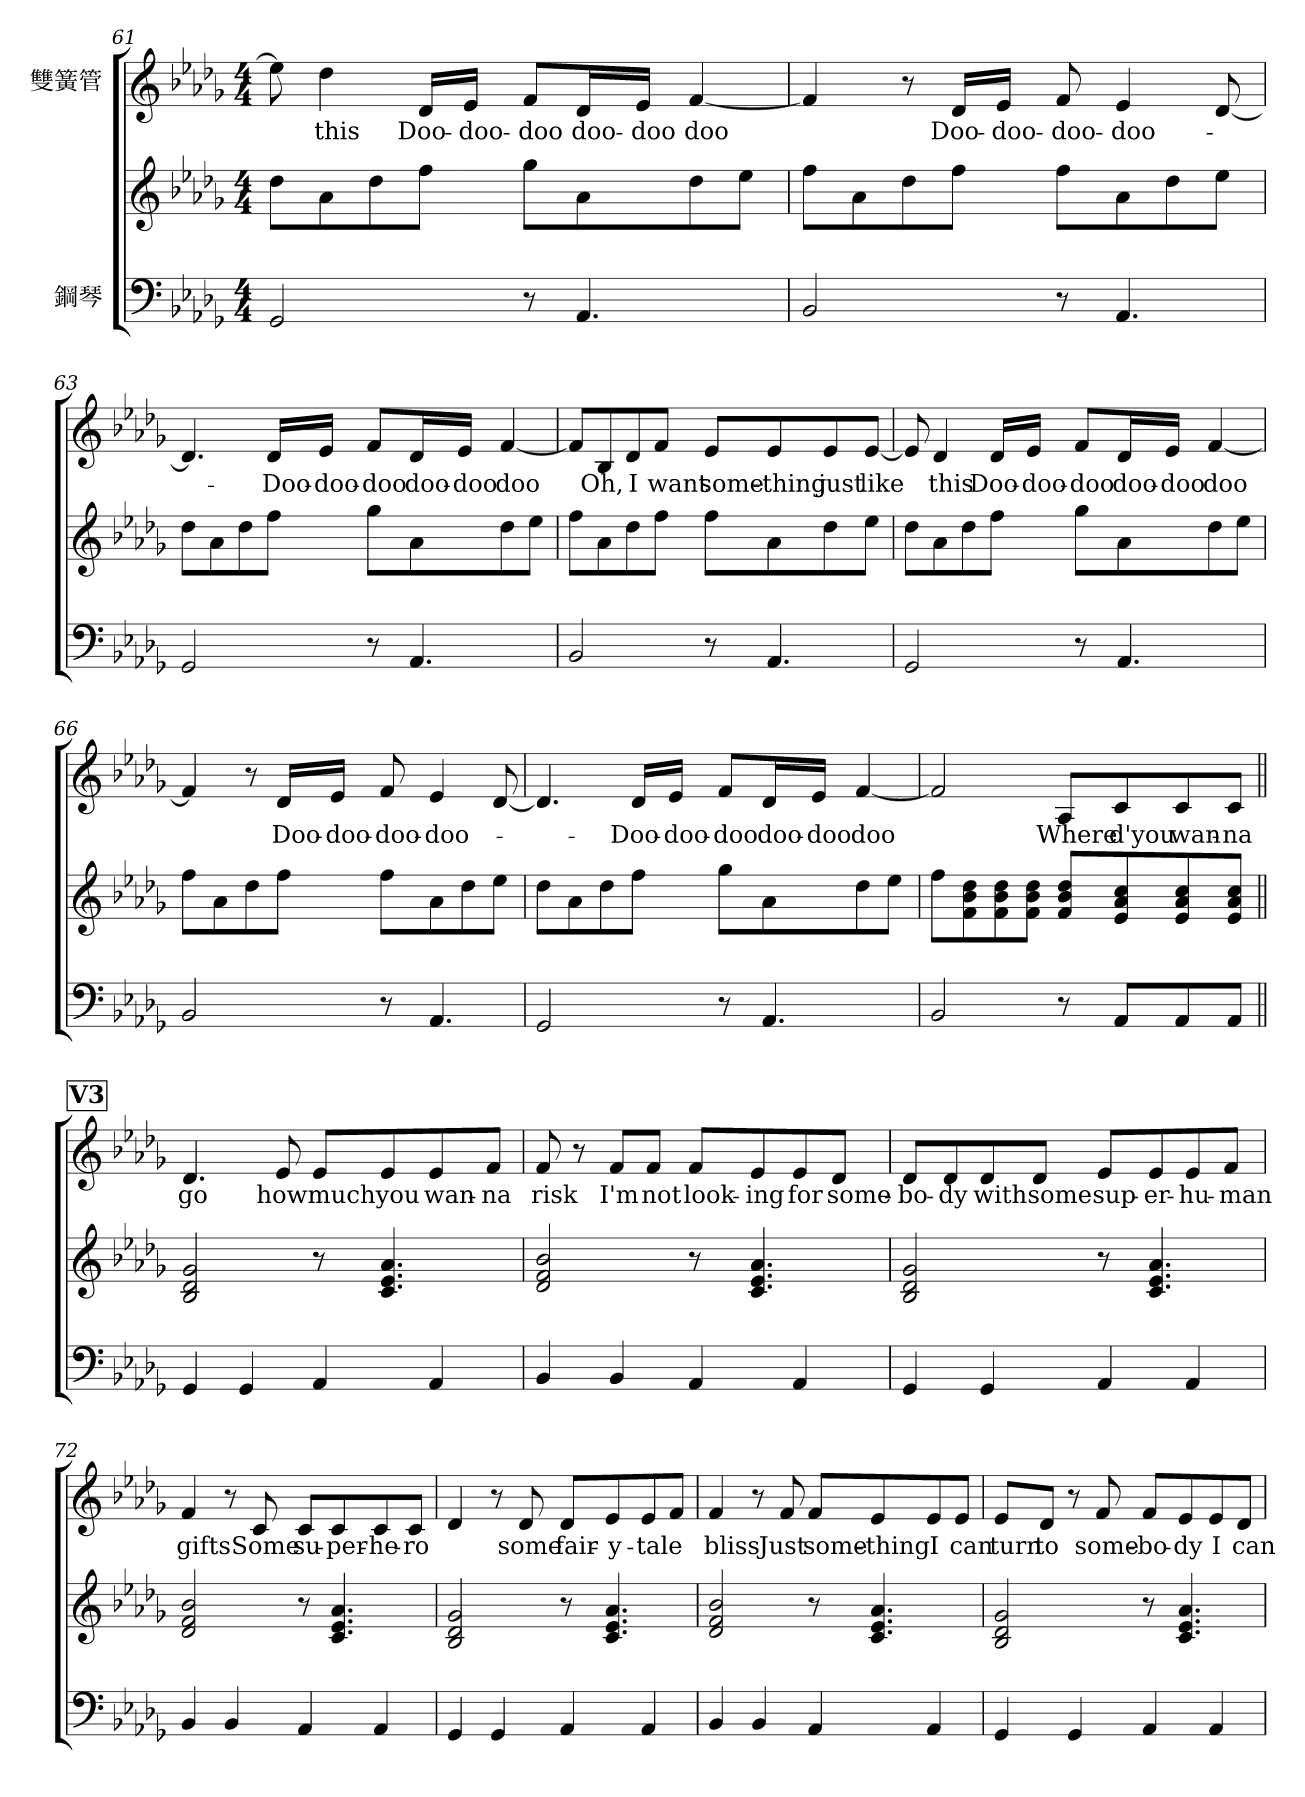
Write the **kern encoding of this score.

**kern	**kern	**kern	**text
*part2	*part2	*part1	*part1
*staff3	*staff2	*staff1	*staff1
*I"鋼琴	*	*I"雙簧管	*
!!LO:PB:g=z
*clefF4	*clefG2	*clefG2	*
*k[b-e-a-d-g-]	*k[b-e-a-d-g-]	*k[b-e-a-d-g-]	*
*M4/4	*M4/4	*M4/4	*
=61	=61	=61	=61
2GG-/	8dd-\L	8ee-\]	.
.	8a-\	4dd-\	this
.	8dd-\	.	.
.	8ff\J	16d-/LL	Doo-
.	.	16e-/JJ	-doo-
8r	8gg-\L	8f/L	-doo
4.AA-/	8a-\	16d-/L	doo-
.	.	16e-/JJ	-doo
.	8dd-\	[4f/	doo
.	8ee-\J	.	.
=62	=62	=62	=62
2BB-/	8ff\L	4f/]	.
.	8a-\	.	.
.	8dd-\	8r	.
.	8ff\J	16d-/LL	Doo-
.	.	16e-/JJ	-doo-
8r	8ff\L	8f/	-doo-
4.AA-/	8a-\	4e-/	-doo-
.	8dd-\	.	.
.	8ee-\J	[8d-/	.
!!LO:LB:g=z
=63	=63	=63	=63
2GG-/	8dd-\L	4.d-/]	.
.	8a-\	.	.
.	8dd-\	.	.
.	8ff\J	16d-/LL	Doo-
.	.	16e-/JJ	-doo-
8r	8gg-\L	8f/L	-doo
4.AA-/	8a-\	16d-/L	doo-
.	.	16e-/JJ	-doo
.	8dd-\	[4f/	doo
.	8ee-\J	.	.
=64	=64	=64	=64
2BB-/	8ff\L	8f/L]	.
.	8a-\	8B-/	Oh,
.	8dd-\	8d-/	I
.	8ff\J	8f/J	want
8r	8ff\L	8e-/L	some-
4.AA-/	8a-\	8e-/	-thing
.	8dd-\	8e-/	just
.	8ee-\J	[8e-/J	like
!!LO:LB:g=z
=65	=65	=65	=65
2GG-/	8dd-\L	8e-/]	.
.	8a-\	4d-/	this
.	8dd-\	.	.
.	8ff\J	16d-/LL	Doo-
.	.	16e-/JJ	-doo-
8r	8gg-\L	8f/L	-doo
4.AA-/	8a-\	16d-/L	doo-
.	.	16e-/JJ	-doo
.	8dd-\	[4f/	doo
.	8ee-\J	.	.
=66	=66	=66	=66
2BB-/	8ff\L	4f/]	.
.	8a-\	.	.
.	8dd-\	8r	.
.	8ff\J	16d-/LL	Doo-
.	.	16e-/JJ	-doo-
8r	8ff\L	8f/	-doo-
4.AA-/	8a-\	4e-/	-doo-
.	8dd-\	.	.
.	8ee-\J	[8d-/	.
!!LO:LB:g=z
=67	=67	=67	=67
2GG-/	8dd-\L	4.d-/]	.
.	8a-\	.	.
.	8dd-\	.	.
.	8ff\J	16d-/LL	Doo-
.	.	16e-/JJ	-doo-
8r	8gg-\L	8f/L	-doo
4.AA-/	8a-\	16d-/L	doo-
.	.	16e-/JJ	-doo
.	8dd-\	[4f/	doo
.	8ee-\J	.	.
=68	=68	=68	=68
2BB-/	8ff\L	2f/]	.
.	8f\ 8b-\ 8dd-\	.	.
.	8f\ 8b-\ 8dd-\	.	.
.	8f\ 8b-\ 8dd-\J	.	.
8r	8f/ 8b-/ 8dd-/L	8A-/L	Where
8AA-/L	8e-/ 8a-/ 8cc/	8c/	d'you
8AA-/	8e-/ 8a-/ 8cc/	8c/	wan-
8AA-/J	8e-/ 8a-/ 8cc/J	8c/J	-na
!!LO:REH:place=s1:a:B:fs=14:t=V3
=69||	=69||	=69||	=69||
4GG-/	2B-/ 2d-/ 2g-/	4.d-/	go
4GG-/	.	.	.
.	.	8e-/	how
4AA-/	8r	8e-/L	much
.	4.c/ 4.e-/ 4.a-/	8e-/	you
4AA-/	.	8e-/	wan-
.	.	8f/J	-na
!!LO:PB:g=z
=70	=70	=70	=70
4BB-/	2d-/ 2f/ 2b-/	8f/	risk
.	.	8r	.
4BB-/	.	8f/L	I'm
.	.	8f/J	not
4AA-/	8r	8f/L	look-
.	4.c/ 4.e-/ 4.a-/	8e-/	-ing
4AA-/	.	8e-/	for
.	.	8d-/J	some-
=71	=71	=71	=71
4GG-/	2B-/ 2d-/ 2g-/	8d-/L	-bo-
.	.	8d-/	-dy
4GG-/	.	8d-/	with
.	.	8d-/J	some
4AA-/	8r	8e-/L	sup-
.	4.c/ 4.e-/ 4.a-/	8e-/	-er-
4AA-/	.	8e-/	-hu-
.	.	8f/J	-man
!!LO:LB:g=z
=72	=72	=72	=72
4BB-/	2d-/ 2f/ 2b-/	4f/	gifts
4BB-/	.	8r	.
.	.	8c/	Some
4AA-/	8r	8c/L	su-
.	4.c/ 4.e-/ 4.a-/	8c/	-per-
4AA-/	.	8c/	-he-
.	.	8c/J	-ro
=73	=73	=73	=73
4GG-/	2B-/ 2d-/ 2g-/	4d-/	.
4GG-/	.	8r	.
.	.	8d-/	some
4AA-/	8r	8d-/L	fair-
.	4.c/ 4.e-/ 4.a-/	8e-/	-y-
4AA-/	.	8e-/	-tale
.	.	8f/J	.
=74	=74	=74	=74
4BB-/	2d-/ 2f/ 2b-/	4f/	bliss
4BB-/	.	8r	.
.	.	8f/	Just
4AA-/	8r	8f/L	some-
.	4.c/ 4.e-/ 4.a-/	8e-/	-thing
4AA-/	.	8e-/	I
.	.	8e-/J	can
!!LO:LB:g=z
=75	=75	=75	=75
4GG-/	2B-/ 2d-/ 2g-/	8e-/L	turn
.	.	8d-/J	to
4GG-/	.	8r	.
.	.	8f/	some-
4AA-/	8r	8f/L	-bo-
.	4.c/ 4.e-/ 4.a-/	8e-/	-dy
4AA-/	.	8e-/	I
.	.	8d-/J	can
=	=	=	=
*-	*-	*-	*-
